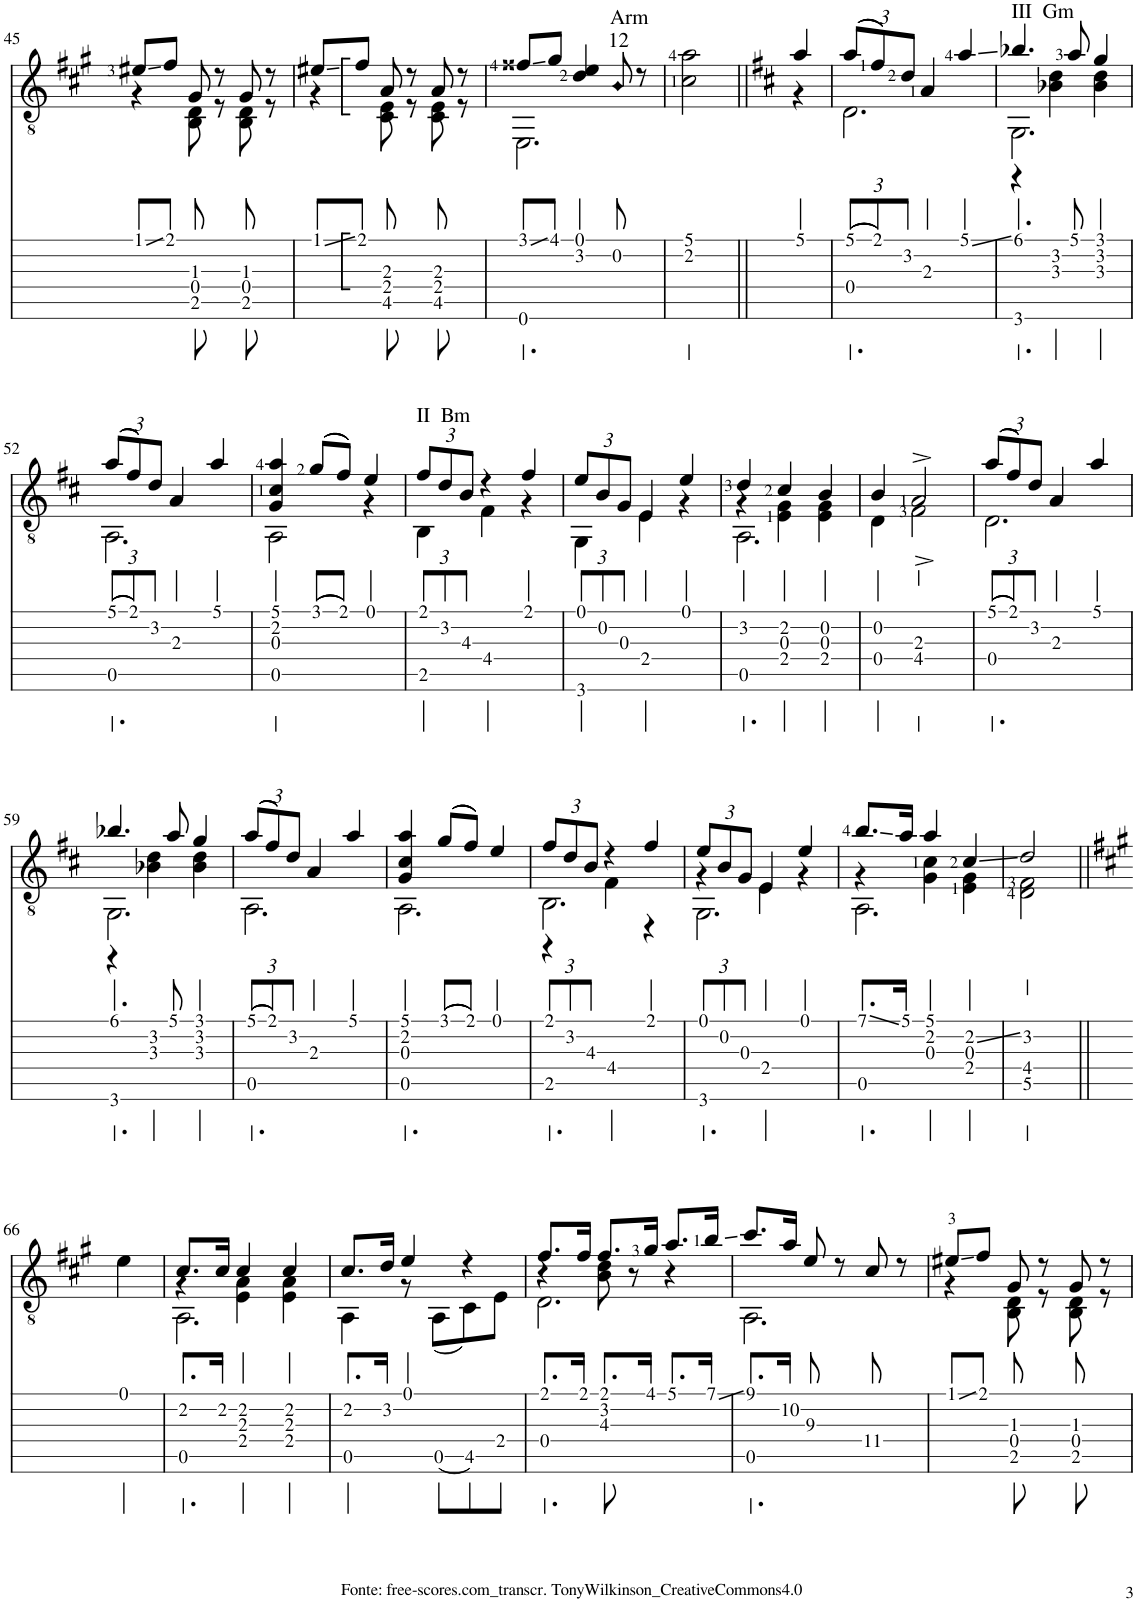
**kern	**kern
*part2	*part1
*staff2	*staff1
*I"Chitarra classica (Intavolatura)	*I"Guitar
!!LO:PB:g=z
*	*clefGv2
*k[f#c#g#]	*k[f#c#g#]
*M3/4	*M3/4
=45	=45
*^	*^
8e#X/L	4r	8e#X/L	4r
8f#/J	.	8f#/J	.
8G#/	8BB\ 8D\	8G#/	8BB\ 8D\
8r	8r	8r	8r
8G#/	8BB\ 8D\	8G#/	8BB\ 8D\
8r	8r	8r	8r
=46	=46	=46	=46
8e#X/L	4r	8e#X/L	4r
8f#/J	.	8f#/J	.
8A/	8C#\ 8E\	8A/	8C#\ 8E\
8r	8r	8r	8r
8A/	8C#\ 8E\	8A/	8C#\ 8E\
8r	8r	8r	8r
=47	=47	=47	=47
8f##X/L	2.EE\	8f##X/L	2.EE\
8g#/J	.	8g#/J	.
4d/ 4e/	.	4d/ 4e/	.
!	!	!LO:TX:a:t=Arm	!
!	!	!LO:TX:a:t=12	!
8B/	.	8B/	.
8r	.	8r	.
*v	*v	*	*
*	*v	*v
=48	=48
2c#\ 2a\	2c#\ 2a\
=49||	=49||
*k[f#c#]	*k[f#c#]
*^	*^
4a/	4r	4a/	4r
=50	=50	=50	=50
*Xbrackettup	*	*Xbrackettup	*
(((12a/L	2.D\	(((12a/L	2.D\
12f#/)))	.	12f#/)))	.
12d/J	.	12d/J	.
4A/	.	4A/	.
4a/	.	4a/	.
=51	=51	=51	=51
*	*^	*	*^
!	!	!	!LO:TX:a:t=III  Gm	!	!
4.b-X/	2.GG\	4r	4.b-X/	2.GG\	4r
.	.	4B-X\ 4d\	.	.	4B-X\ 4d\
8a/	.	.	8a/	.	.
4g/	.	4B-\ 4d\	4g/	.	4B-\ 4d\
*	*v	*v	*	*	*
*	*	*	*v	*v
!!LO:LB:g=z
=52	=52	=52	=52
(((12a/L	2.AA\	(((12a/L	2.AA\
12f#/)))	.	12f#/)))	.
12d/J	.	12d/J	.
4A/	.	4A/	.
4a/	.	4a/	.
=53	=53	=53	=53
4G/ 4c#/ 4a/	2AA\	4G/ 4c#/ 4a/	2AA\
(((8g/L	.	(((8g/L	.
8f#/J)))	.	8f#/J)))	.
4e/	4r	4e/	4r
=54	=54	=54	=54
!	!	!LO:TX:a:t=II  Bm	!
12f#/L	4BB\	12f#/L	4BB\
12d/	.	12d/	.
12B/J	.	12B/J	.
4r	4F#\	4r	4F#\
4f#/	4r	4f#/	4r
=55	=55	=55	=55
12e/L	4GG\	12e/L	4GG\
12B/	.	12B/	.
12G/J	.	12G/J	.
4E/	4E\	4E/	4E\
4e/	4r	4e/	4r
=56	=56	=56	=56
*	*^	*	*^
4d/	4r	2.AA\	4d/	4r	2.AA\
4c#/	4E\ 4G\	.	4c#/	4E\ 4G\	.
4B/	4E\ 4G\	.	4B/	4E\ 4G\	.
*	*v	*v	*	*	*
*	*	*	*v	*v
=57	=57	=57	=57
4B/	4D\	4B/	4D\
2A^/	2F#\	2A^/	2F#\
=58	=58	=58	=58
(((12a/L	2.D\	(((12a/L	2.D\
12f#/)))	.	12f#/)))	.
12d/J	.	12d/J	.
4A/	.	4A/	.
4a/	.	4a/	.
!!LO:LB:g=z
=59	=59	=59	=59
*	*^	*	*^
4.b-X/	2.GG\	4r	4.b-X/	2.GG\	4r
.	.	4B-X\ 4d\	.	.	4B-X\ 4d\
8a/	.	.	8a/	.	.
4g/	.	4B-\ 4d\	4g/	.	4B-\ 4d\
*	*v	*v	*	*	*
*	*	*	*v	*v
=60	=60	=60	=60
(((12a/L	2.AA\	(((12a/L	2.AA\
12f#/)))	.	12f#/)))	.
12d/J	.	12d/J	.
4A/	.	4A/	.
4a/	.	4a/	.
=61	=61	=61	=61
4G/ 4c#/ 4a/	2.AA\	4G/ 4c#/ 4a/	2.AA\
(((8g/L	.	(((8g/L	.
8f#/J)))	.	8f#/J)))	.
4e/	.	4e/	.
=62	=62	=62	=62
*	*^	*	*^
12f#/L	2.BB\	4r	12f#/L	2.BB\	4r
12d/	.	.	12d/	.	.
12B/J	.	.	12B/J	.	.
4r	.	4F#\	4r	.	4F#\
4f#/	.	4r	4f#/	.	4r
=63	=63	=63	=63	=63	=63
12e/L	4r	2.GG\	12e/L	4r	2.GG\
12B/	.	.	12B/	.	.
12G/J	.	.	12G/J	.	.
4E/	4E\	.	4E/	4E\	.
4e/	4r	.	4e/	4r	.
=64	=64	=64	=64	=64	=64
8.b/L	4r	2.AA\	8.b/L	4r	2.AA\
16a/Jk	.	.	16a/Jk	.	.
4a/	4G\ 4c#\	.	4a/	4G\ 4c#\	.
4c#/	4E\ 4G\	.	4c#/	4E\ 4G\	.
*	*v	*v	*	*	*
*	*	*	*v	*v
=65	=65	=65	=65
2d/	2D\ 2F#\	2d/	2D\ 2F#\
*v	*v	*	*
*	*v	*v
!!LO:LB:g=z
=66||	=66||
*k[f#c#g#]	*k[f#c#g#]
4e\	4e\
=67	=67
*^	*^
*	*^	*	*^
8.c#/L	4r	2.AA\	8.c#/L	4r	2.AA\
16c#/Jk	.	.	16c#/Jk	.	.
4c#/	4E\ 4A\	.	4c#/	4E\ 4A\	.
4c#/	4E\ 4A\	.	4c#/	4E\ 4A\	.
*	*v	*v	*	*	*
*	*	*	*v	*v
=68	=68	=68	=68
8.c#/L	4AA\	8.c#/L	4AA\
16d/Jk	.	16d/Jk	.
4e/	8r	4e/	8r
.	(8AA\L	.	(8AA\L
4r	8C#\)	4r	8C#\)
.	8E\J	.	8E\J
=69	=69	=69	=69
*	*^	*	*^
8.f#/L	4r	2.D\	8.f#/L	4r	2.D\
16f#/Jk	.	.	16f#/Jk	.	.
8.f#/L	8B\ 8d\	.	8.f#/L	8B\ 8d\	.
.	8r	.	.	8r	.
16g#/Jk	.	.	16g#/Jk	.	.
8.a/L	4r	.	8.a/L	4r	.
16b/Jk	.	.	16b/Jk	.	.
*	*v	*v	*	*	*
*	*	*	*v	*v
=70	=70	=70	=70
8.cc#/L	2.AA\	8.cc#/L	2.AA\
16a/Jk	.	16a/Jk	.
8e/	.	8e/	.
8r	.	8r	.
8c#/	.	8c#/	.
8r	.	8r	.
=71	=71	=71	=71
8e#X/L	4r	8e#X/L	4r
8f#/J	.	8f#/J	.
8G#/	8BB\ 8D\	8G#/	8BB\ 8D\
8r	8r	8r	8r
8G#/	8BB\ 8D\	8G#/	8BB\ 8D\
8r	8r	8r	8r
*v	*v	*	*
*	*v	*v
=	=
*-	*-
